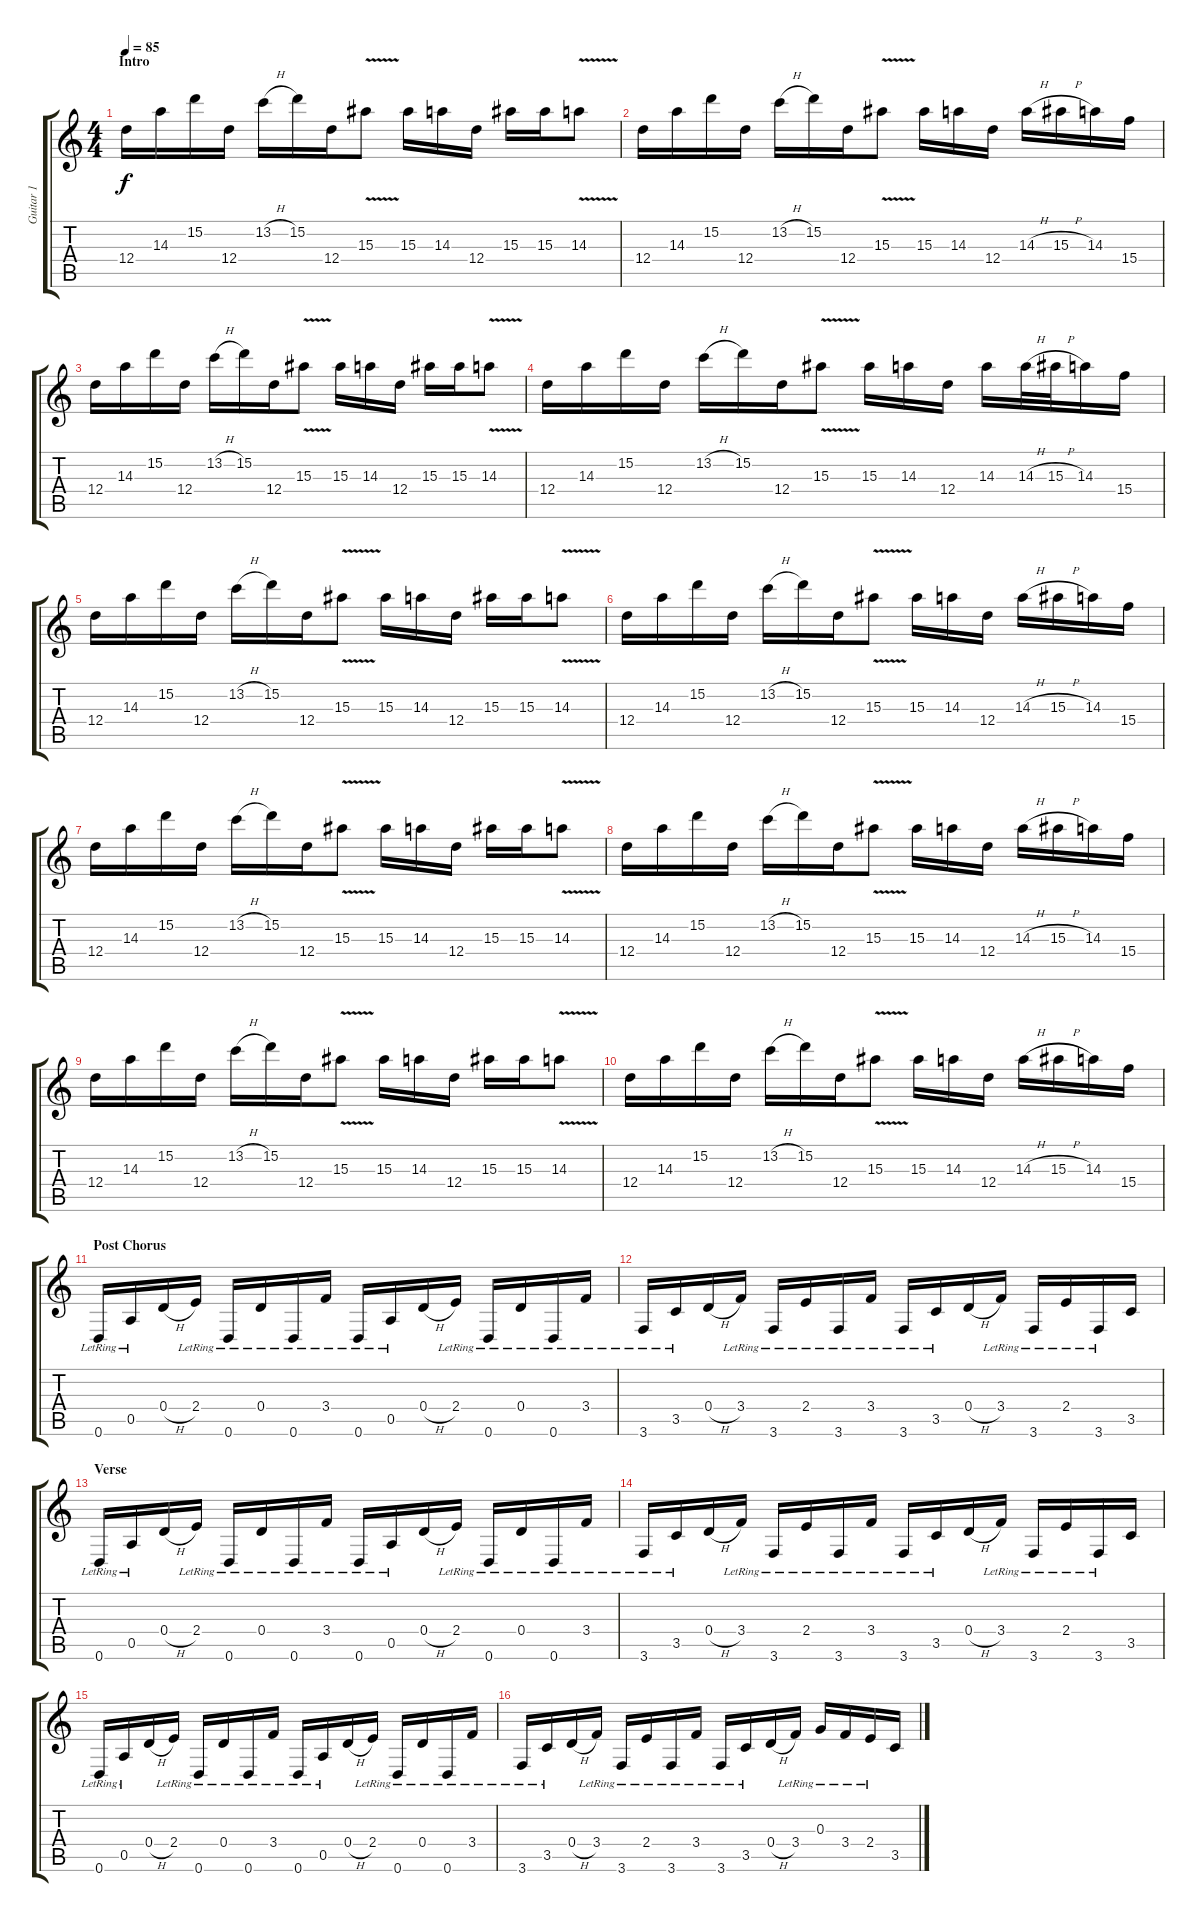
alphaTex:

\track ("Guitar 1" "Guitar 1") {instrument overdrivenguitar}
\staff {score tabs}
\tuning (E4 B3 G3 D3 A2 D2) {hide}
\ts (4 4)
\section ("" "Intro")
\tempo 85
\clef g2
\ks c
12.4.16{dy f instrument overdrivenguitar} 14.3.16 15.2.16 12.4.16 13.2{h}.16 15.2.16 12.4.16 15.3{v}.8 15.3.16 14.3.16 12.4.16 15.3.16 15.3.16 14.3{v}.8 |
12.4.16 14.3.16 15.2.16 12.4.16 13.2{h}.16 15.2.16 12.4.16 15.3{v}.8 15.3.16 14.3.16 12.4.16 14.3{h}.16 15.3{h}.16 14.3.16 15.4.16 |
12.4.16 14.3.16 15.2.16 12.4.16 13.2{h}.16 15.2.16 12.4.16 15.3{v}.8 15.3.16 14.3.16 12.4.16 15.3.16 15.3.16 14.3{v}.8 |
12.4.16 14.3.16 15.2.16 12.4.16 13.2{h}.16 15.2.16 12.4.16 15.3{v}.8 15.3.16 14.3.16 12.4.16 14.3.16 14.3{h}.32 15.3{h}.32 14.3.16 15.4.16 |
12.4.16 14.3.16 15.2.16 12.4.16 13.2{h}.16 15.2.16 12.4.16 15.3{v}.8 15.3.16 14.3.16 12.4.16 15.3.16 15.3.16 14.3{v}.8 |
12.4.16 14.3.16 15.2.16 12.4.16 13.2{h}.16 15.2.16 12.4.16 15.3{v}.8 15.3.16 14.3.16 12.4.16 14.3{h}.16 15.3{h}.16 14.3.16 15.4.16 |
12.4.16 14.3.16 15.2.16 12.4.16 13.2{h}.16 15.2.16 12.4.16 15.3{v}.8 15.3.16 14.3.16 12.4.16 15.3.16 15.3.16 14.3{v}.8 |
12.4.16 14.3.16 15.2.16 12.4.16 13.2{h}.16 15.2.16 12.4.16 15.3{v}.8 15.3.16 14.3.16 12.4.16 14.3{h}.16 15.3{h}.16 14.3.16 15.4.16 |
12.4.16 14.3.16 15.2.16 12.4.16 13.2{h}.16 15.2.16 12.4.16 15.3{v}.8 15.3.16 14.3.16 12.4.16 15.3.16 15.3.16 14.3{v}.8 |
12.4.16 14.3.16 15.2.16 12.4.16 13.2{h}.16 15.2.16 12.4.16 15.3{v}.8 15.3.16 14.3.16 12.4.16 14.3{h}.16 15.3{h}.16 14.3.16 15.4.16 |
\section ("" "Post Chorus")
0.6{lr}.16{instrument electricguitarclean} 0.5{lr}.16 0.4{h}.16 2.4{lr}.16 0.6{lr}.16 0.4{lr}.16 0.6{lr}.16 3.4{lr}.16 0.6{lr}.16 0.5{lr}.16 0.4{h}.16 2.4{lr}.16 0.6{lr}.16 0.4{lr}.16 0.6{lr}.16 3.4{lr}.16 |
3.6{lr}.16 3.5{lr}.16 0.4{h}.16 3.4{lr}.16 3.6{lr}.16 2.4{lr}.16 3.6{lr}.16 3.4{lr}.16 3.6{lr}.16 3.5{lr}.16 0.4{h}.16 3.4{lr}.16 3.6{lr}.16 2.4{lr}.16 3.6{lr}.16 3.5.16 |
\section ("" "Verse")
0.6{lr}.16 0.5{lr}.16 0.4{h}.16 2.4{lr}.16 0.6{lr}.16 0.4{lr}.16 0.6{lr}.16 3.4{lr}.16 0.6{lr}.16 0.5{lr}.16 0.4{h}.16 2.4{lr}.16 0.6{lr}.16 0.4{lr}.16 0.6{lr}.16 3.4{lr}.16 |
3.6{lr}.16 3.5{lr}.16 0.4{h}.16 3.4{lr}.16 3.6{lr}.16 2.4{lr}.16 3.6{lr}.16 3.4{lr}.16 3.6{lr}.16 3.5{lr}.16 0.4{h}.16 3.4{lr}.16 3.6{lr}.16 2.4{lr}.16 3.6{lr}.16 3.5.16 |
0.6{lr}.16 0.5{lr}.16 0.4{h}.16 2.4{lr}.16 0.6{lr}.16 0.4{lr}.16 0.6{lr}.16 3.4{lr}.16 0.6{lr}.16 0.5{lr}.16 0.4{h}.16 2.4{lr}.16 0.6{lr}.16 0.4{lr}.16 0.6{lr}.16 3.4{lr}.16 |
3.6{lr}.16 3.5{lr}.16 0.4{h}.16 3.4{lr}.16 3.6{lr}.16 2.4{lr}.16 3.6{lr}.16 3.4{lr}.16 3.6{lr}.16 3.5{lr}.16 0.4{h}.16 3.4{lr}.16 0.3{lr}.16 3.4{lr}.16 2.4{lr}.16 3.5.16
